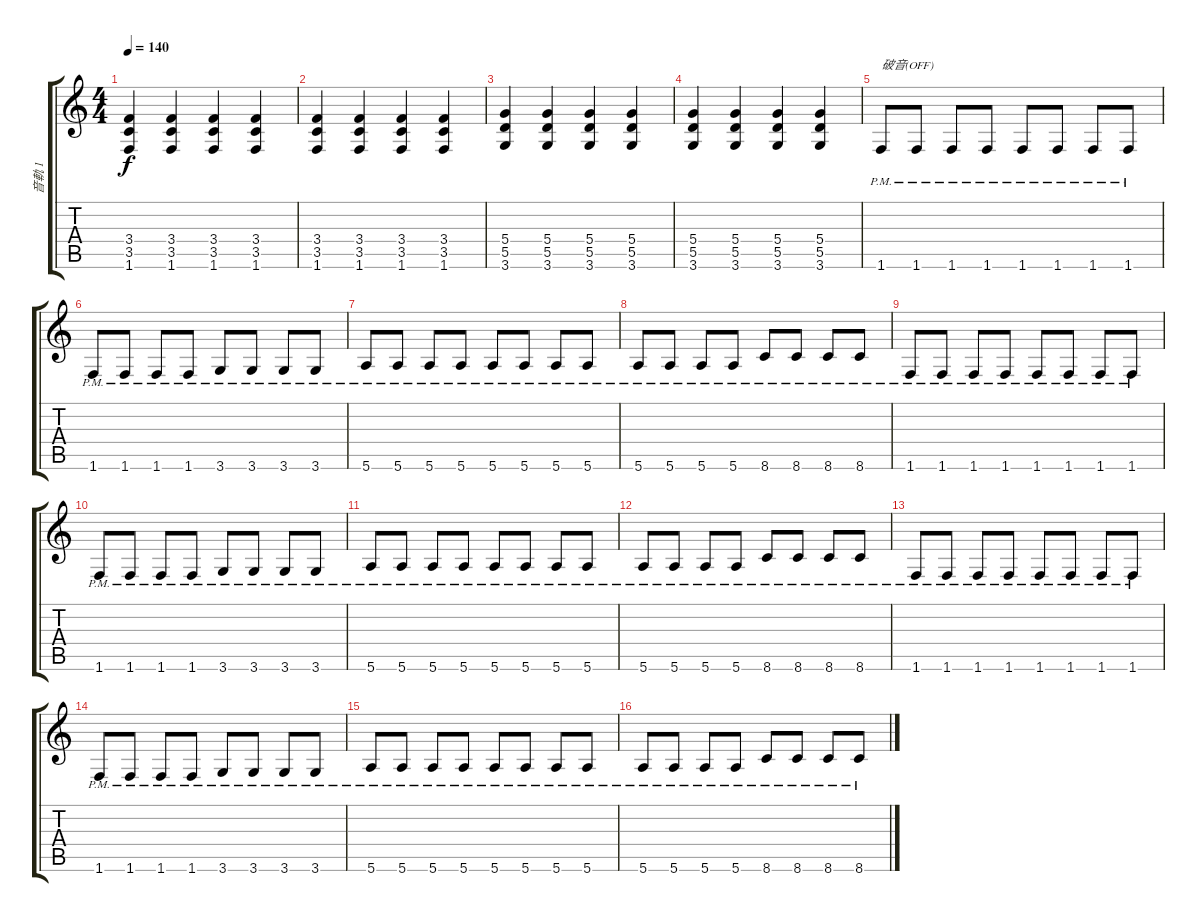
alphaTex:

\track ("音軌 1" "音軌 1") {instrument electricguitarjazz}
\staff {score tabs}
\tuning (E4 B3 G3 D3 A2 E2) {hide}
\ts (4 4)
\tempo 140
\clef g2
\ks c
(3.4 3.5 1.6).4{dy f} (3.4 3.5 1.6).4 (3.4 3.5 1.6).4 (3.4 3.5 1.6).4 |
(3.4 3.5 1.6).4 (3.4 3.5 1.6).4 (3.4 3.5 1.6).4 (3.4 3.5 1.6).4 |
(5.4 5.5 3.6).4 (5.4 5.5 3.6).4 (5.4 5.5 3.6).4 (5.4 5.5 3.6).4 |
(5.4 5.5 3.6).4 (5.4 5.5 3.6).4 (5.4 5.5 3.6).4 (5.4 5.5 3.6).4 |
1.6{pm}.8{txt "破音(OFF)" instrument electricguitarjazz} 1.6{pm}.8 1.6{pm}.8 1.6{pm}.8 1.6{pm}.8 1.6{pm}.8 1.6{pm}.8 1.6{pm}.8 |
1.6{pm}.8 1.6{pm}.8 1.6{pm}.8 1.6{pm}.8 3.6{pm}.8 3.6{pm}.8 3.6{pm}.8 3.6{pm}.8 |
5.6{pm}.8 5.6{pm}.8 5.6{pm}.8 5.6{pm}.8 5.6{pm}.8 5.6{pm}.8 5.6{pm}.8 5.6{pm}.8 |
5.6{pm}.8 5.6{pm}.8 5.6{pm}.8 5.6{pm}.8 8.6{pm}.8 8.6{pm}.8 8.6{pm}.8 8.6{pm}.8 |
1.6{pm}.8 1.6{pm}.8 1.6{pm}.8 1.6{pm}.8 1.6{pm}.8 1.6{pm}.8 1.6{pm}.8 1.6{pm}.8 |
1.6{pm}.8 1.6{pm}.8 1.6{pm}.8 1.6{pm}.8 3.6{pm}.8 3.6{pm}.8 3.6{pm}.8 3.6{pm}.8 |
5.6{pm}.8 5.6{pm}.8 5.6{pm}.8 5.6{pm}.8 5.6{pm}.8 5.6{pm}.8 5.6{pm}.8 5.6{pm}.8 |
5.6{pm}.8 5.6{pm}.8 5.6{pm}.8 5.6{pm}.8 8.6{pm}.8 8.6{pm}.8 8.6{pm}.8 8.6{pm}.8 |
1.6{pm}.8 1.6{pm}.8 1.6{pm}.8 1.6{pm}.8 1.6{pm}.8 1.6{pm}.8 1.6{pm}.8 1.6{pm}.8 |
1.6{pm}.8 1.6{pm}.8 1.6{pm}.8 1.6{pm}.8 3.6{pm}.8 3.6{pm}.8 3.6{pm}.8 3.6{pm}.8 |
5.6{pm}.8 5.6{pm}.8 5.6{pm}.8 5.6{pm}.8 5.6{pm}.8 5.6{pm}.8 5.6{pm}.8 5.6{pm}.8 |
5.6{pm}.8 5.6{pm}.8 5.6{pm}.8 5.6{pm}.8 8.6{pm}.8 8.6{pm}.8 8.6{pm}.8 8.6{pm}.8
